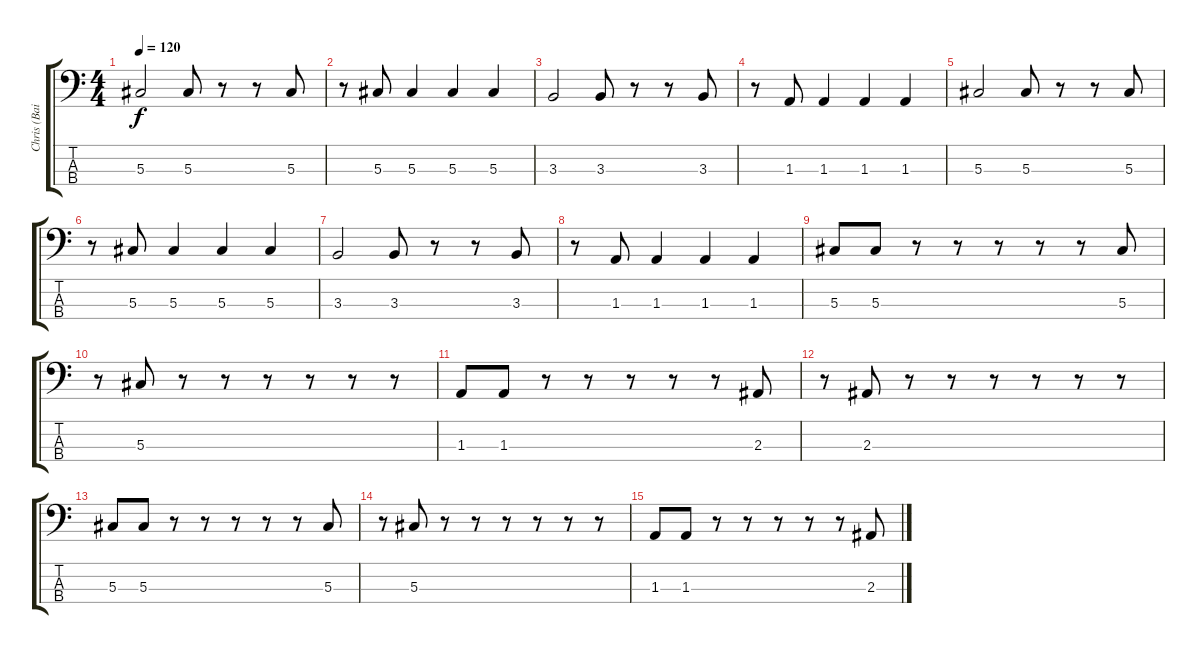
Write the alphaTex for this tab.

\track ("Chris (Baixo)" "Chris (Bai") {instrument electricbasspick}
\staff {score tabs}
\tuning (Gb2 Db2 Ab1 Db1) {hide}
\ts (4 4)
\tempo 120
\clef f4
\ks c
5.3.2{dy f} 5.3.8 r.8 r.8 5.3.8 |
r.8 5.3.8 5.3.4 5.3.4 5.3.4 |
3.3.2 3.3.8 r.8 r.8 3.3.8 |
r.8 1.3.8 1.3.4 1.3.4 1.3.4 |
5.3.2 5.3.8 r.8 r.8 5.3.8 |
r.8 5.3.8 5.3.4 5.3.4 5.3.4 |
3.3.2 3.3.8 r.8 r.8 3.3.8 |
r.8 1.3.8 1.3.4 1.3.4 1.3.4 |
5.3.8 5.3.8 r.8 r.8 r.8 r.8 r.8 5.3.8 |
r.8 5.3.8 r.8 r.8 r.8 r.8 r.8 r.8 |
1.3.8 1.3.8 r.8 r.8 r.8 r.8 r.8 2.3.8 |
r.8 2.3.8 r.8 r.8 r.8 r.8 r.8 r.8 |
5.3.8 5.3.8 r.8 r.8 r.8 r.8 r.8 5.3.8 |
r.8 5.3.8 r.8 r.8 r.8 r.8 r.8 r.8 |
1.3.8 1.3.8 r.8 r.8 r.8 r.8 r.8 2.3.8
